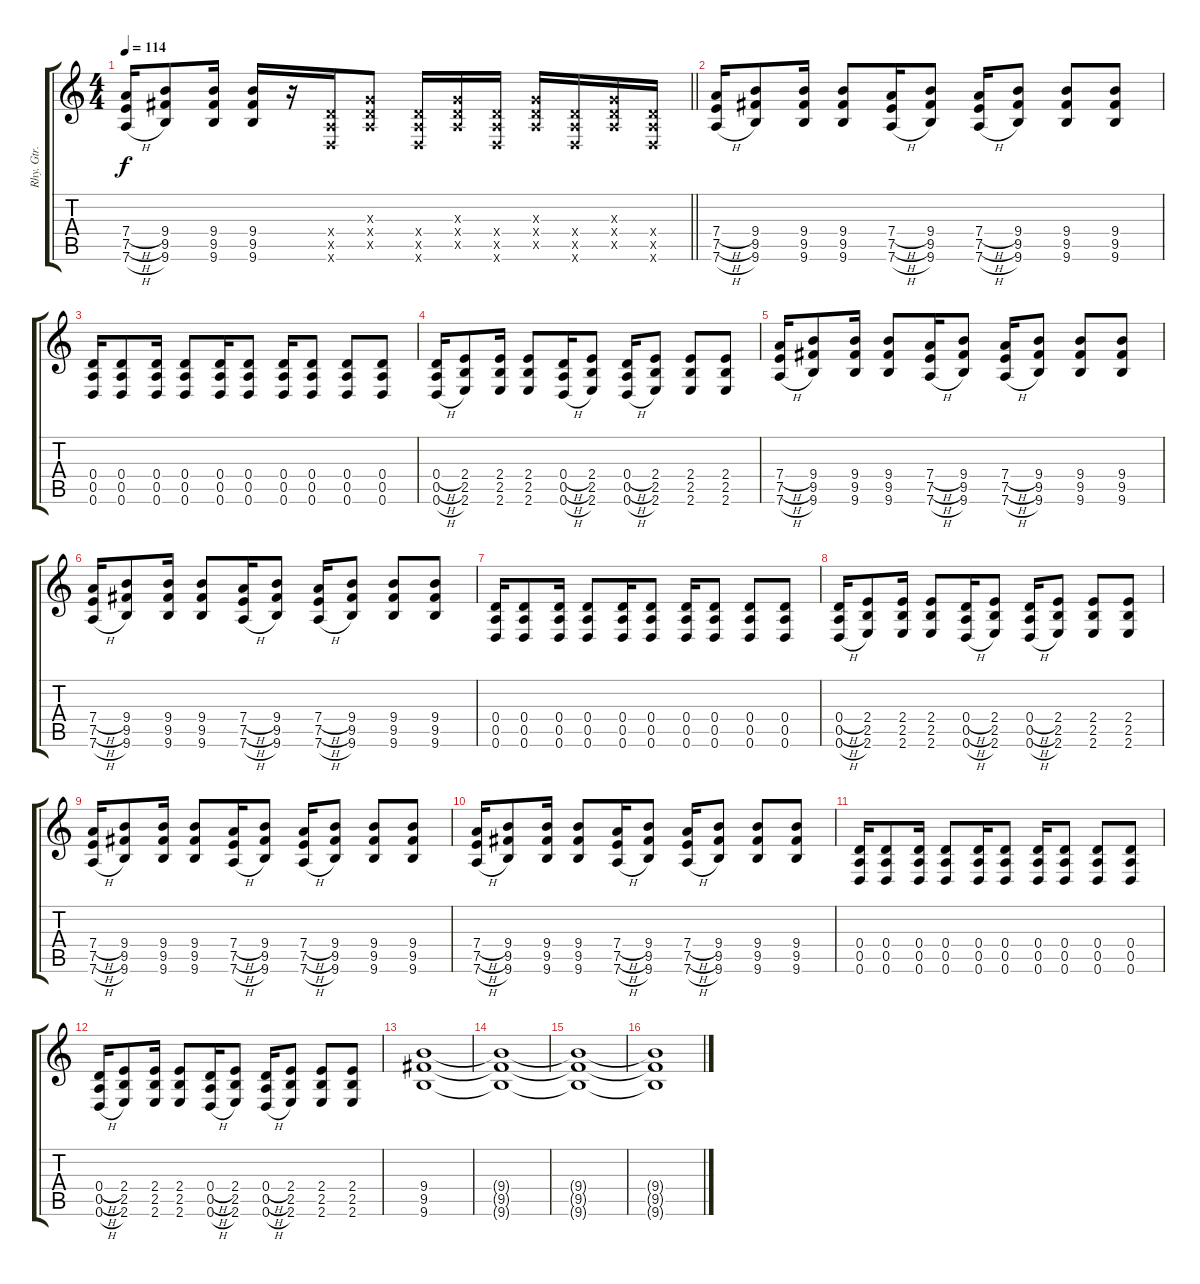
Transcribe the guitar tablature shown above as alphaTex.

\track ("Rhy. Gtr. 1" "Rhy. Gtr. ") {instrument distortionguitar}
\staff {score tabs}
\tuning (E4 B3 G3 D3 A2 D2) {hide}
\ts (4 4)
\tempo 114
\clef g2
\barLineRight lightlight
\ks c
(7.4{h} 7.5{h} 7.6{h}).16{dy f} (9.4 9.5 9.6).8 (9.4 9.5 9.6).16 (9.4 9.5 9.6).16 r.16 (0.4{x} 0.5{x} 0.6{x}).16 (0.3{x} 0.4{x} 0.5{x}).8 (0.4{x} 0.5{x} 0.6{x}).16 (0.3{x} 0.4{x} 0.5{x}).16 (0.4{x} 0.5{x} 0.6{x}).16 (0.3{x} 0.4{x} 0.5{x}).16 (0.4{x} 0.5{x} 0.6{x}).16 (0.3{x} 0.4{x} 0.5{x}).16 (0.4{x} 0.5{x} 0.6{x}).16 |
\section ("" "")
(7.4{h} 7.5{h} 7.6{h}).16 (9.4 9.5 9.6).8 (9.4 9.5 9.6).16 (9.4 9.5 9.6).8 (7.4{h} 7.5{h} 7.6{h}).16 (9.4 9.5 9.6).8 (7.4{h} 7.5{h} 7.6{h}).16 (9.4 9.5 9.6).8 (9.4 9.5 9.6).8 (9.4 9.5 9.6).8 |
(0.4 0.5 0.6).16 (0.4 0.5 0.6).8 (0.4 0.5 0.6).16 (0.4 0.5 0.6).8 (0.4 0.5 0.6).16 (0.4 0.5 0.6).8 (0.4 0.5 0.6).16 (0.4 0.5 0.6).8 (0.4 0.5 0.6).8 (0.4 0.5 0.6).8 |
(0.4{h} 0.5{h} 0.6{h}).16 (2.4 2.5 2.6).8 (2.4 2.5 2.6).16 (2.4 2.5 2.6).8 (0.4{h} 0.5{h} 0.6{h}).16 (2.4 2.5 2.6).8 (0.4{h} 0.5{h} 0.6{h}).16 (2.4 2.5 2.6).8 (2.4 2.5 2.6).8 (2.4 2.5 2.6).8 |
(7.4{h} 7.5{h} 7.6{h}).16 (9.4 9.5 9.6).8 (9.4 9.5 9.6).16 (9.4 9.5 9.6).8 (7.4{h} 7.5{h} 7.6{h}).16 (9.4 9.5 9.6).8 (7.4{h} 7.5{h} 7.6{h}).16 (9.4 9.5 9.6).8 (9.4 9.5 9.6).8 (9.4 9.5 9.6).8 |
(7.4{h} 7.5{h} 7.6{h}).16 (9.4 9.5 9.6).8 (9.4 9.5 9.6).16 (9.4 9.5 9.6).8 (7.4{h} 7.5{h} 7.6{h}).16 (9.4 9.5 9.6).8 (7.4{h} 7.5{h} 7.6{h}).16 (9.4 9.5 9.6).8 (9.4 9.5 9.6).8 (9.4 9.5 9.6).8 |
(0.4 0.5 0.6).16 (0.4 0.5 0.6).8 (0.4 0.5 0.6).16 (0.4 0.5 0.6).8 (0.4 0.5 0.6).16 (0.4 0.5 0.6).8 (0.4 0.5 0.6).16 (0.4 0.5 0.6).8 (0.4 0.5 0.6).8 (0.4 0.5 0.6).8 |
(0.4{h} 0.5{h} 0.6{h}).16 (2.4 2.5 2.6).8 (2.4 2.5 2.6).16 (2.4 2.5 2.6).8 (0.4{h} 0.5{h} 0.6{h}).16 (2.4 2.5 2.6).8 (0.4{h} 0.5{h} 0.6{h}).16 (2.4 2.5 2.6).8 (2.4 2.5 2.6).8 (2.4 2.5 2.6).8 |
(7.4{h} 7.5{h} 7.6{h}).16 (9.4 9.5 9.6).8 (9.4 9.5 9.6).16 (9.4 9.5 9.6).8 (7.4{h} 7.5{h} 7.6{h}).16 (9.4 9.5 9.6).8 (7.4{h} 7.5{h} 7.6{h}).16 (9.4 9.5 9.6).8 (9.4 9.5 9.6).8 (9.4 9.5 9.6).8 |
(7.4{h} 7.5{h} 7.6{h}).16 (9.4 9.5 9.6).8 (9.4 9.5 9.6).16 (9.4 9.5 9.6).8 (7.4{h} 7.5{h} 7.6{h}).16 (9.4 9.5 9.6).8 (7.4{h} 7.5{h} 7.6{h}).16 (9.4 9.5 9.6).8 (9.4 9.5 9.6).8 (9.4 9.5 9.6).8 |
(0.4 0.5 0.6).16 (0.4 0.5 0.6).8 (0.4 0.5 0.6).16 (0.4 0.5 0.6).8 (0.4 0.5 0.6).16 (0.4 0.5 0.6).8 (0.4 0.5 0.6).16 (0.4 0.5 0.6).8 (0.4 0.5 0.6).8 (0.4 0.5 0.6).8 |
(0.4{h} 0.5{h} 0.6{h}).16 (2.4 2.5 2.6).8 (2.4 2.5 2.6).16 (2.4 2.5 2.6).8 (0.4{h} 0.5{h} 0.6{h}).16 (2.4 2.5 2.6).8 (0.4{h} 0.5{h} 0.6{h}).16 (2.4 2.5 2.6).8 (2.4 2.5 2.6).8 (2.4 2.5 2.6).8 |
(9.4 9.5 9.6).1 |
(9.4{t} 9.5{t} 9.6{t}).1 |
(9.4{t} 9.5{t} 9.6{t}).1 |
(9.4{t} 9.5{t} 9.6{t}).1
